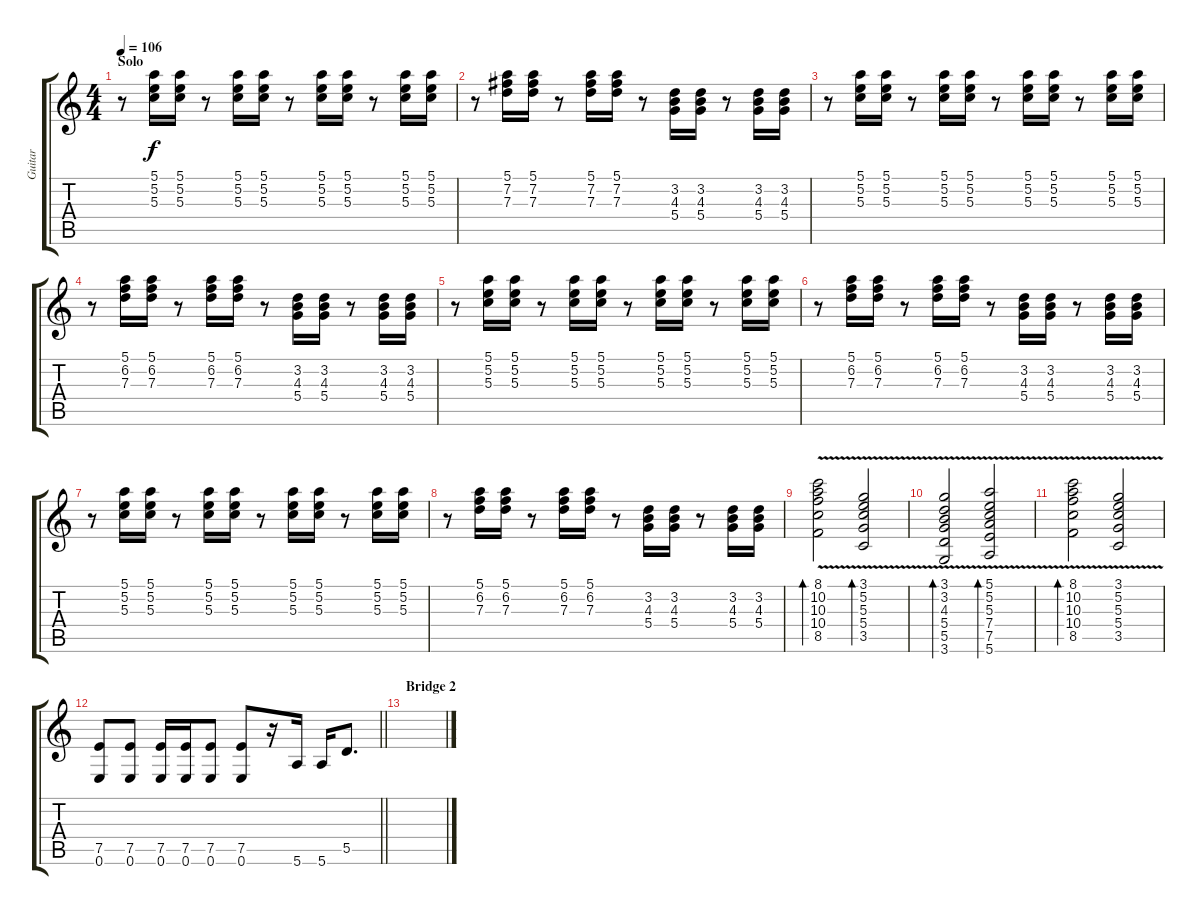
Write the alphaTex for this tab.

\track ("Guitar" "Guitar") {instrument electricguitarclean}
\staff {score tabs}
\tuning (E4 B3 G3 D3 A2 E2) {hide}
\ts (4 4)
\section ("" "Solo")
\tempo 106
\clef g2
\ks c
r.8{dy f} (5.1 5.2 5.3).16 (5.1 5.2 5.3).16 r.8 (5.1 5.2 5.3).16 (5.1 5.2 5.3).16 r.8 (5.1 5.2 5.3).16 (5.1 5.2 5.3).16 r.8 (5.1 5.2 5.3).16 (5.1 5.2 5.3).16 |
r.8 (5.1 7.2 7.3).16 (5.1 7.2 7.3).16 r.8 (5.1 7.2 7.3).16 (5.1 7.2 7.3).16 r.8 (3.2 4.3 5.4).16 (3.2 4.3 5.4).16 r.8 (3.2 4.3 5.4).16 (3.2 4.3 5.4).16 |
r.8 (5.1 5.2 5.3).16 (5.1 5.2 5.3).16 r.8 (5.1 5.2 5.3).16 (5.1 5.2 5.3).16 r.8 (5.1 5.2 5.3).16 (5.1 5.2 5.3).16 r.8 (5.1 5.2 5.3).16 (5.1 5.2 5.3).16 |
r.8 (5.1 6.2 7.3).16 (5.1 6.2 7.3).16 r.8 (5.1 6.2 7.3).16 (5.1 6.2 7.3).16 r.8 (3.2 4.3 5.4).16 (3.2 4.3 5.4).16 r.8 (3.2 4.3 5.4).16 (3.2 4.3 5.4).16 |
r.8 (5.1 5.2 5.3).16 (5.1 5.2 5.3).16 r.8 (5.1 5.2 5.3).16 (5.1 5.2 5.3).16 r.8 (5.1 5.2 5.3).16 (5.1 5.2 5.3).16 r.8 (5.1 5.2 5.3).16 (5.1 5.2 5.3).16 |
r.8 (5.1 6.2 7.3).16 (5.1 6.2 7.3).16 r.8 (5.1 6.2 7.3).16 (5.1 6.2 7.3).16 r.8 (3.2 4.3 5.4).16 (3.2 4.3 5.4).16 r.8 (3.2 4.3 5.4).16 (3.2 4.3 5.4).16 |
r.8 (5.1 5.2 5.3).16 (5.1 5.2 5.3).16 r.8 (5.1 5.2 5.3).16 (5.1 5.2 5.3).16 r.8 (5.1 5.2 5.3).16 (5.1 5.2 5.3).16 r.8 (5.1 5.2 5.3).16 (5.1 5.2 5.3).16 |
r.8 (5.1 6.2 7.3).16 (5.1 6.2 7.3).16 r.8 (5.1 6.2 7.3).16 (5.1 6.2 7.3).16 r.8 (3.2 4.3 5.4).16 (3.2 4.3 5.4).16 r.8 (3.2 4.3 5.4).16 (3.2 4.3 5.4).16 |
(8.1{v} 10.2{v} 10.3{v} 10.4{v} 8.5{v}).2{bd 60} (3.1{v} 5.2{v} 5.3{v} 5.4{v} 3.5{v}).2{bd 60} |
(3.1{v} 3.2{v} 4.3{v} 5.4{v} 5.5{v} 3.6{v}).2{bd 60} (5.1{v} 5.2{v} 5.3{v} 7.4{v} 7.5{v} 5.6{v}).2{bd 60} |
(8.1{v} 10.2{v} 10.3{v} 10.4{v} 8.5{v}).2{bd 60} (3.1{v} 5.2{v} 5.3{v} 5.4{v} 3.5{v}).2 |
\barLineRight lightlight
(7.5 0.6).8 (7.5 0.6).8 (7.5 0.6).16 (7.5 0.6).16 (7.5 0.6).8 (7.5 0.6).8 r.16 5.6.16 5.6.16 5.5.8{d} |
\section ("" "Bridge 2")
